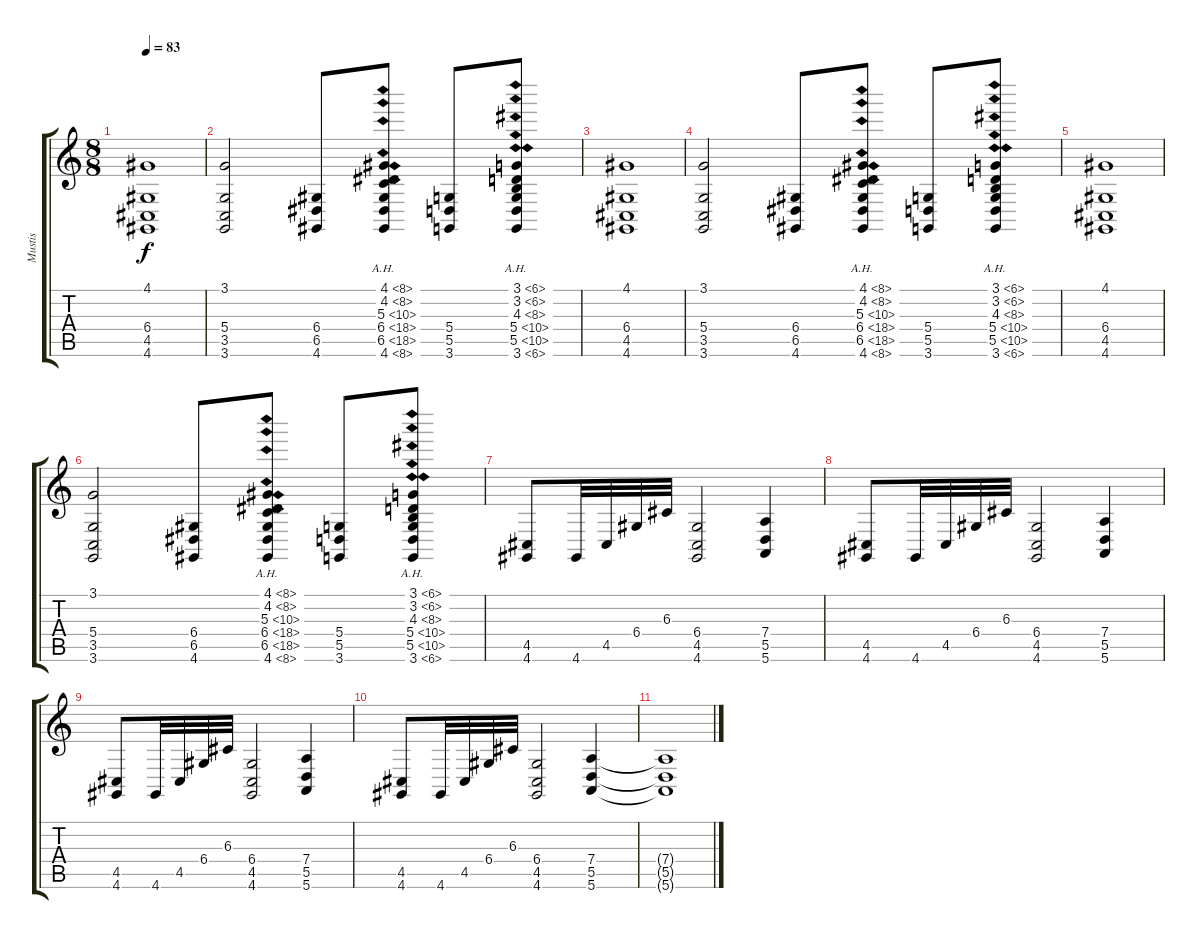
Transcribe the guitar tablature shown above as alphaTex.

\track ("Mustis" "Mustis") {instrument synthstrings1}
\staff {score tabs}
\tuning (E4 B3 G3 D3 A2 E2) {hide}
\ts (8 8)
\tempo 83
\clef g2
\ks c
(4.1 6.4 4.5 4.6).1{dy f} |
(3.1 5.4 3.5 3.6).2 (6.4 6.5 4.6).8 (4.1{ah 4} 4.2{ah 4} 5.3{ah 5} 6.4{ah 12} 6.5{ah 12} 4.6{ah 4}).8 (5.4 5.5 3.6).8 (3.1{ah 3} 3.2{ah 3} 4.3{ah 4} 5.4{ah 5} 5.5{ah 5} 3.6{ah 3}).8 |
(4.1 6.4 4.5 4.6).1 |
(3.1 5.4 3.5 3.6).2 (6.4 6.5 4.6).8 (4.1{ah 4} 4.2{ah 4} 5.3{ah 5} 6.4{ah 12} 6.5{ah 12} 4.6{ah 4}).8 (5.4 5.5 3.6).8 (3.1{ah 3} 3.2{ah 3} 4.3{ah 4} 5.4{ah 5} 5.5{ah 5} 3.6{ah 3}).8 |
(4.1 6.4 4.5 4.6).1 |
(3.1 5.4 3.5 3.6).2 (6.4 6.5 4.6).8 (4.1{ah 4} 4.2{ah 4} 5.3{ah 5} 6.4{ah 12} 6.5{ah 12} 4.6{ah 4}).8 (5.4 5.5 3.6).8 (3.1{ah 3} 3.2{ah 3} 4.3{ah 4} 5.4{ah 5} 5.5{ah 5} 3.6{ah 3}).8 |
(4.5 4.6).8 4.6.32 4.5.32 6.4.32 6.3.32 (6.4 4.5 4.6).2 (7.4 5.5 5.6).4 |
(4.5 4.6).8 4.6.32 4.5.32 6.4.32 6.3.32 (6.4 4.5 4.6).2 (7.4 5.5 5.6).4 |
(4.5 4.6).8 4.6.32 4.5.32 6.4.32 6.3.32 (6.4 4.5 4.6).2 (7.4 5.5 5.6).4 |
(4.5 4.6).8 4.6.32 4.5.32 6.4.32 6.3.32 (6.4 4.5 4.6).2 (7.4 5.5 5.6).4 |
(7.4{t} 5.5{t} 5.6{t}).1
